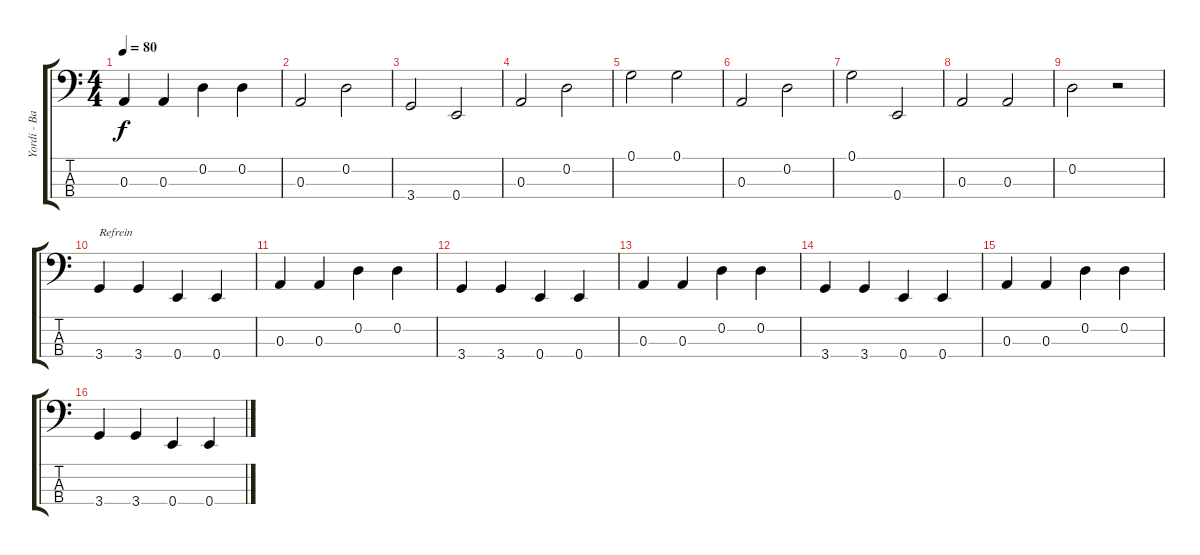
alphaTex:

\track ("Yordi - Basgitaar" "Yordi - Ba") {instrument electricbassfinger}
\staff {score tabs}
\tuning (G2 D2 A1 E1) {hide}
\ts (4 4)
\tempo 80
\clef f4
\ks c
0.3.4{dy f} 0.3.4 0.2.4 0.2.4 |
0.3.2 0.2.2 |
3.4.2 0.4.2 |
0.3.2 0.2.2 |
0.1.2 0.1.2 |
0.3.2 0.2.2 |
0.1.2 0.4.2 |
0.3.2 0.3.2 |
0.2.2 r.2 |
3.4.4{txt "Refrein"} 3.4.4 0.4.4 0.4.4 |
0.3.4 0.3.4 0.2.4 0.2.4 |
3.4.4 3.4.4 0.4.4 0.4.4 |
0.3.4 0.3.4 0.2.4 0.2.4 |
3.4.4 3.4.4 0.4.4 0.4.4 |
0.3.4 0.3.4 0.2.4 0.2.4 |
3.4.4 3.4.4 0.4.4 0.4.4
